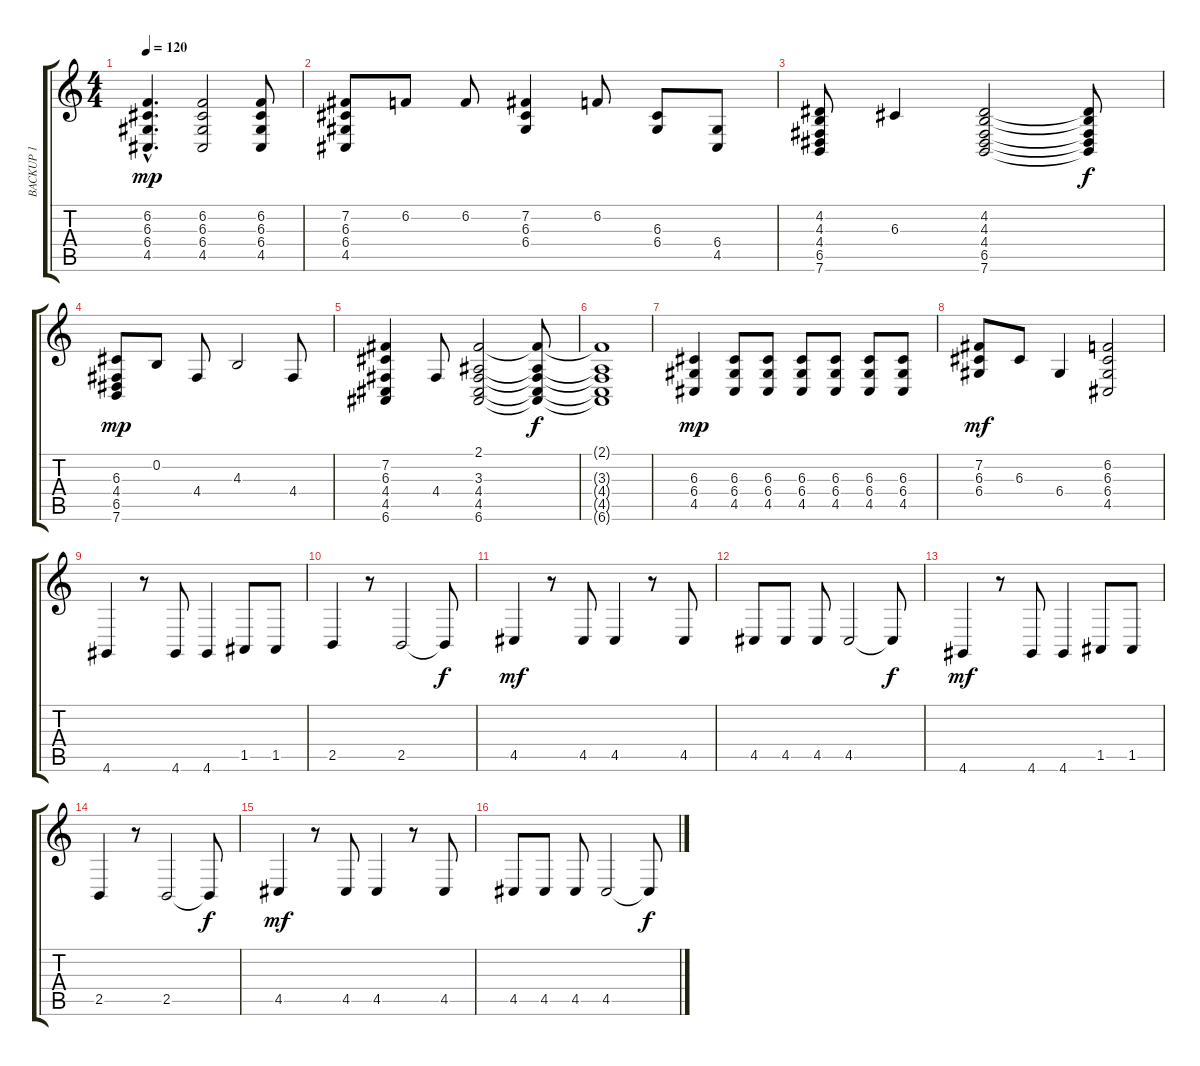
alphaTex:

\track ("BACKUP 1            " "BACKUP 1  ") {instrument mutedtrumpet}
\staff {score tabs}
\tuning (E4 B3 G3 D3 A2 E2) {hide}
\ts (4 4)
\tempo 120
\clef g2
\ks c
(6.2{hac} 6.3{hac} 6.4{hac} 4.5{hac}).4{d dy mp} (6.2 6.3 6.4 4.5).2 (6.2 6.3 6.4 4.5).8 |
(7.2 6.3 6.4 4.5).8 6.2.8 6.2.8 (7.2 6.3 6.4).4 6.2.8 (6.3 6.4).8 (6.4 4.5).8 |
(4.2 4.3 4.4 6.5 7.6).8 6.3.4 (4.2 4.3 4.4 6.5 7.6).2 (4.2{t} 4.3{t} 4.4{t} 6.5{t} 7.6{t}).8{dy f} |
(6.3 4.4 6.5 7.6).8{dy mp} 0.2.8 4.4.8 4.3.2 4.4.8 |
(7.2 6.3 4.4 4.5 6.6).4 4.4.8 (2.1 3.3 4.4 4.5 6.6).2 (2.1{t} 3.3{t} 4.4{t} 4.5{t} 6.6{t}).8{dy f} |
(2.1{t} 3.3{t} 4.4{t} 4.5{t} 6.6{t}).1 |
(6.3 6.4 4.5).4{dy mp} (6.3 6.4 4.5).8 (6.3 6.4 4.5).8 (6.3 6.4 4.5).8 (6.3 6.4 4.5).8 (6.3 6.4 4.5).8 (6.3 6.4 4.5).8 |
(7.2 6.3 6.4).8{dy mf} 6.3.8 6.4.4 (6.2 6.3 6.4 4.5).2 |
4.6.4 r.8 4.6.8 4.6.4 1.5.8 1.5.8 |
2.5.4 r.8 2.5.2 2.5{t}.8{dy f} |
4.5.4{dy mf} r.8 4.5.8 4.5.4 r.8 4.5.8 |
4.5.8 4.5.8 4.5.8 4.5.2 4.5{t}.8{dy f} |
4.6.4{dy mf} r.8 4.6.8 4.6.4 1.5.8 1.5.8 |
2.5.4 r.8 2.5.2 2.5{t}.8{dy f} |
4.5.4{dy mf} r.8 4.5.8 4.5.4 r.8 4.5.8 |
4.5.8 4.5.8 4.5.8 4.5.2 4.5{t}.8{dy f}
